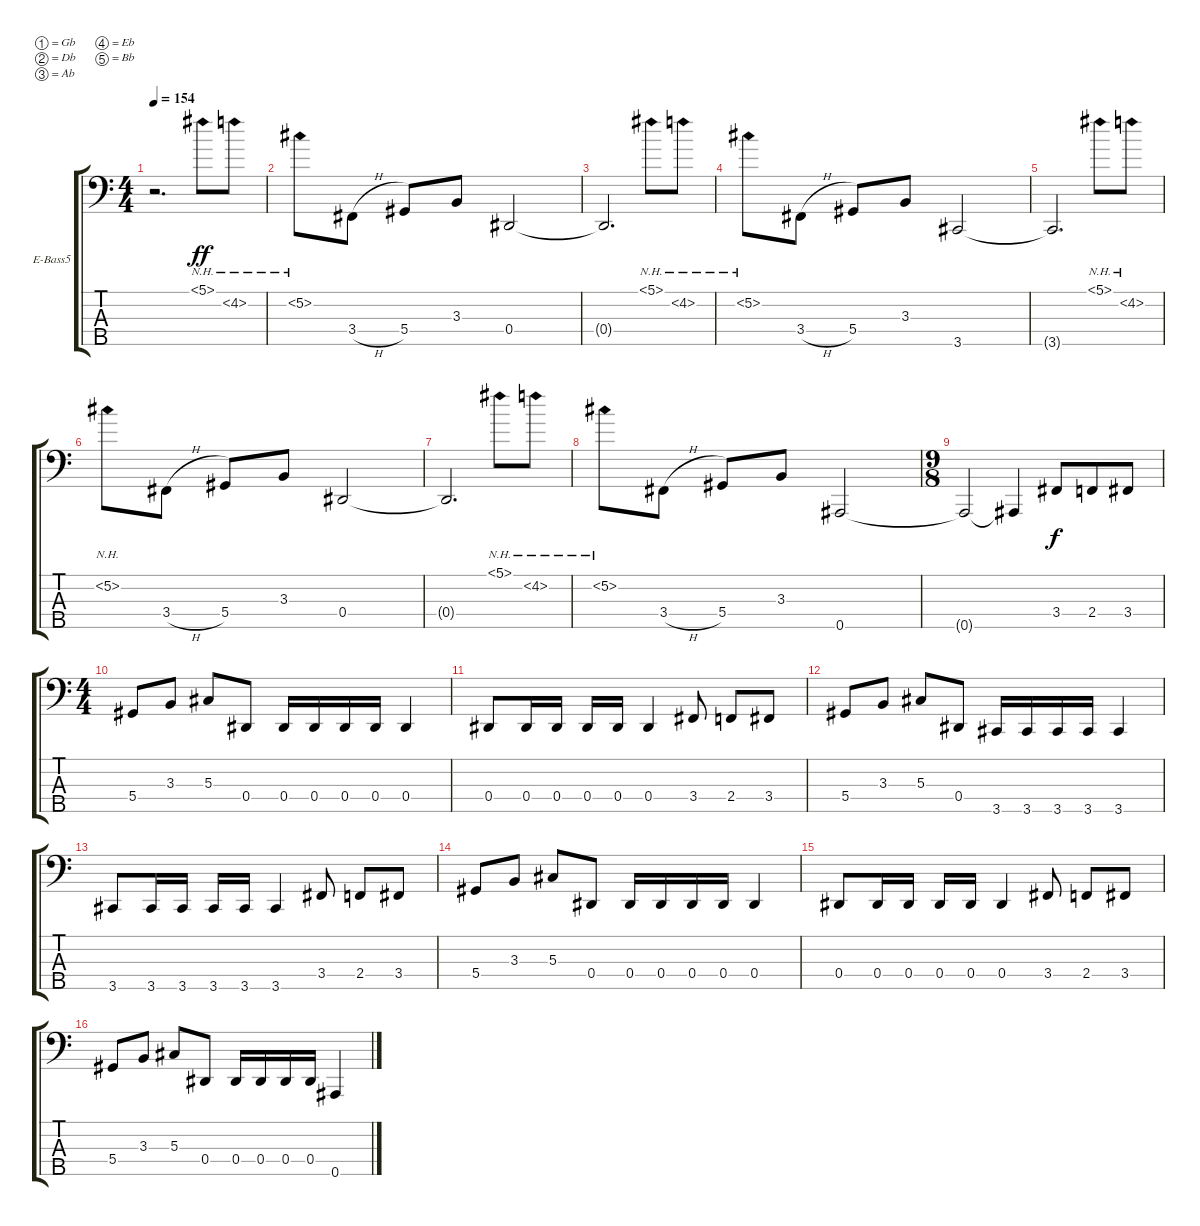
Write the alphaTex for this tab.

\defaultSystemsLayout 4
\bracketExtendMode groupsimilarinstruments
\firstSystemTrackNameOrientation horizontal
\otherSystemsTrackNameOrientation horizontal
\track ("Arif Mirabdolbaghi" "E-Bass5") {instrument electricbassfinger}
\staff {score tabs}
\tuning (Gb2 Db2 Ab1 Eb1 Bb0)
\ts (4 4)
\tempo 154
\clef f4
\ks c
r.2{d dy ff instrument electricbassfinger} 5.1{nh}.8 4.2{nh}.8 |
5.2{nh}.8 3.4{h}.8 5.4.8 3.3.8 0.4.2 |
0.4{t}.2{d} 5.1{nh}.8 4.2{nh}.8 |
5.2{nh}.8 3.4{h}.8 5.4.8 3.3.8 3.5.2 |
3.5{t}.2{d} 5.1{nh}.8 4.2{nh}.8 |
5.2{nh}.8 3.4{h}.8 5.4.8 3.3.8 0.4.2 |
0.4{t}.2{d} 5.1{nh}.8 4.2{nh}.8 |
5.2{nh}.8 3.4{h}.8 5.4.8 3.3.8 0.5.2 |
\ts (9 8)
0.5{t}.2 0.5{t}.4 3.4.8{dy f} 2.4.8 3.4.8 |
\ts (4 4)
5.4.8 3.3.8 5.3.8 0.4.8 0.4.16 0.4.16 0.4.16 0.4.16 0.4.4 |
0.4.8 0.4.16 0.4.16 0.4.16 0.4.16 0.4.4 3.4.8 2.4.8 3.4.8 |
5.4.8 3.3.8 5.3.8 0.4.8 3.5.16 3.5.16 3.5.16 3.5.16 3.5.4 |
3.5.8 3.5.16 3.5.16 3.5.16 3.5.16 3.5.4 3.4.8 2.4.8 3.4.8 |
5.4.8 3.3.8 5.3.8 0.4.8 0.4.16 0.4.16 0.4.16 0.4.16 0.4.4 |
0.4.8 0.4.16 0.4.16 0.4.16 0.4.16 0.4.4 3.4.8 2.4.8 3.4.8 |
5.4.8 3.3.8 5.3.8 0.4.8 0.4.16 0.4.16 0.4.16 0.4.16 0.5.4
